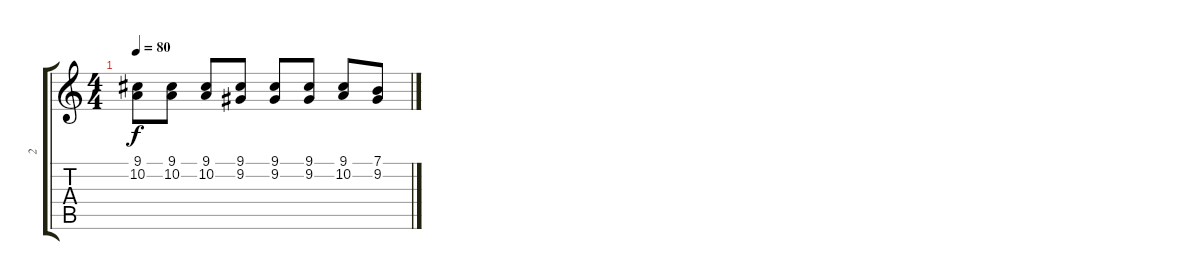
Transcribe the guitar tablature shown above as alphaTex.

\track ("2" "2") {instrument acousticgrandpiano}
\staff {score tabs}
\tuning (E4 B3 G3 D3 A2 E2) {hide}
\ts (4 4)
\tempo 80
\clef g2
\ks c
(9.1 10.2).8{dy f} (9.1 10.2).8 (9.1 10.2).8 (9.1 9.2).8 (9.1 9.2).8 (9.1 9.2).8 (9.1 10.2).8 (7.1 9.2).8
